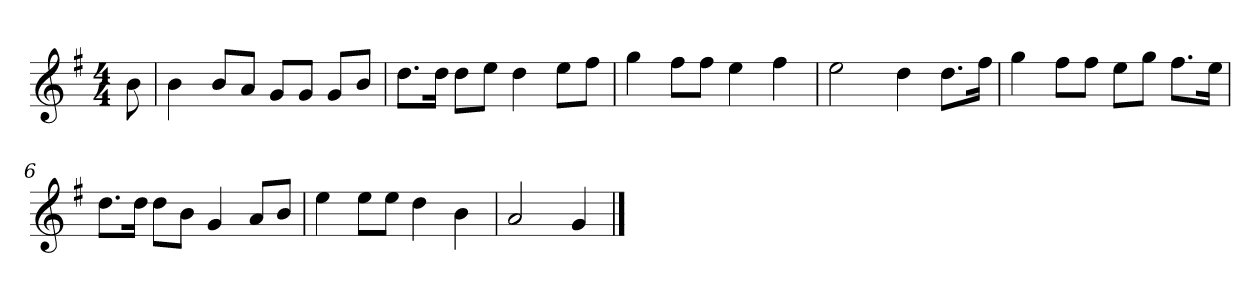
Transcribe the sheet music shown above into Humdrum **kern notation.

**kern
*part1
*staff1
*k[f#]
*M4/4
*MM120
=
8b
=1
4b
8bL
8aJ
8gL
8gJ
8gL
8bJ
=2
8.ddL
16ddJk
8ddL
8eeJ
4dd
8eeL
8ff#J
=3
4gg
8ff#L
8ff#J
4ee
4ff#
=4
2ee
4dd
8.ddL
16ff#Jk
=5
4gg
8ff#L
8ff#J
8eeL
8ggJ
8.ff#L
16eeJk
=6
8.ddL
16ddJk
8ddL
8bJ
4g
8aL
8bJ
=7
4ee
8eeL
8eeJ
4dd
4b
=8
2a
4g
==
*-
